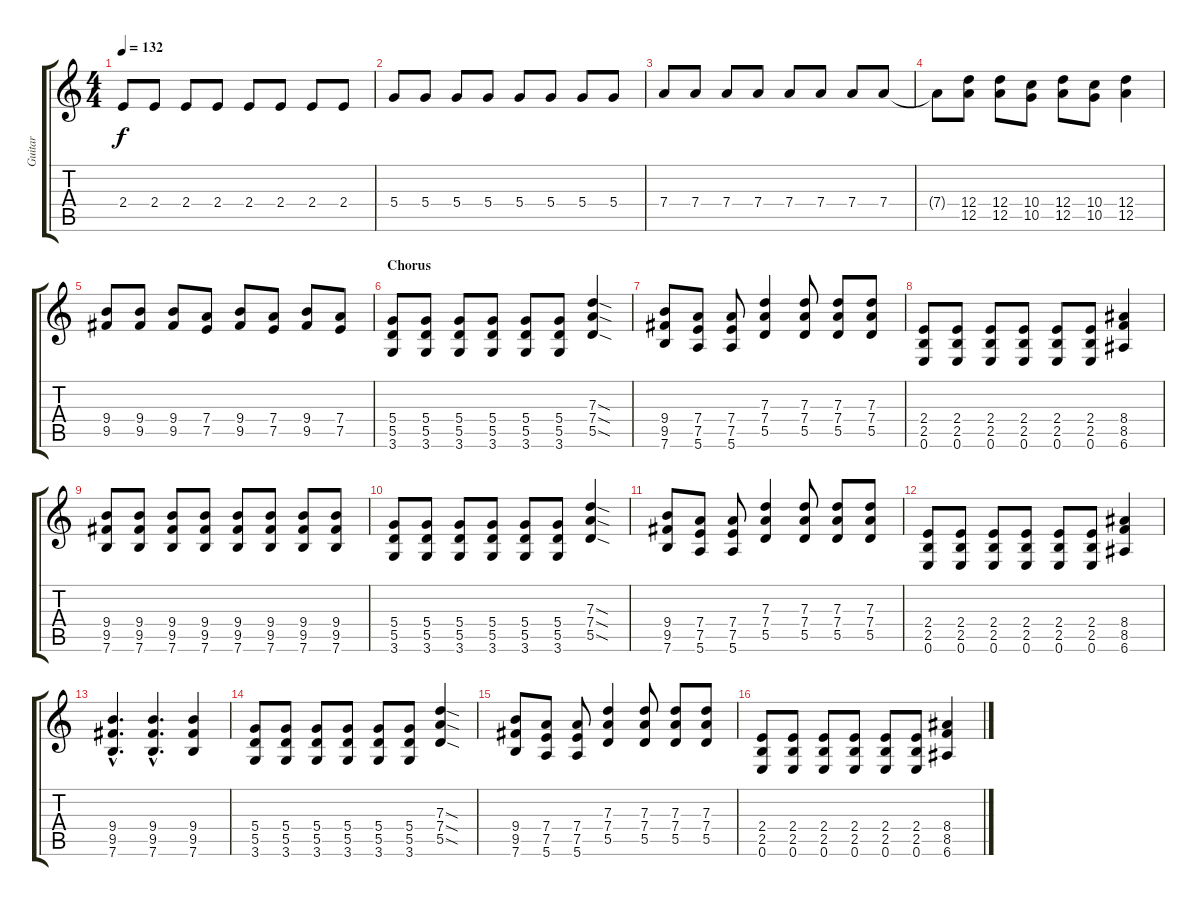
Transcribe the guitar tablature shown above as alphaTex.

\track ("Guitar" "Guitar") {instrument overdrivenguitar}
\staff {score tabs}
\tuning (E4 B3 G3 D3 A2 E2) {hide}
\ts (4 4)
\tempo 132
\clef g2
\ks c
2.4.8{dy f} 2.4.8 2.4.8 2.4.8 2.4.8 2.4.8 2.4.8 2.4.8 |
5.4.8 5.4.8 5.4.8 5.4.8 5.4.8 5.4.8 5.4.8 5.4.8 |
7.4.8 7.4.8 7.4.8 7.4.8 7.4.8 7.4.8 7.4.8 7.4.8 |
7.4{t}.8 (12.4 12.5).8 (12.4 12.5).8 (10.4 10.5).8 (12.4 12.5).8 (10.4 10.5).8 (12.4 12.5).4 |
(9.4 9.5).8 (9.4 9.5).8 (9.4 9.5).8 (7.4 7.5).8 (9.4 9.5).8 (7.4 7.5).8 (9.4 9.5).8 (7.4 7.5).8 |
\section ("" "Chorus")
(5.4 5.5 3.6).8 (5.4 5.5 3.6).8 (5.4 5.5 3.6).8 (5.4 5.5 3.6).8 (5.4 5.5 3.6).8 (5.4 5.5 3.6).8 (7.3{sod} 7.4{sod} 5.5{sod}).4 |
(9.4 9.5 7.6).8 (7.4 7.5 5.6).8 (7.4 7.5 5.6).8 (7.3 7.4 5.5).4 (7.3 7.4 5.5).8 (7.3 7.4 5.5).8 (7.3 7.4 5.5).8 |
(2.4 2.5 0.6).8 (2.4 2.5 0.6).8 (2.4 2.5 0.6).8 (2.4 2.5 0.6).8 (2.4 2.5 0.6).8 (2.4 2.5 0.6).8 (8.4 8.5 6.6).4 |
(9.4 9.5 7.6).8 (9.4 9.5 7.6).8 (9.4 9.5 7.6).8 (9.4 9.5 7.6).8 (9.4 9.5 7.6).8 (9.4 9.5 7.6).8 (9.4 9.5 7.6).8 (9.4 9.5 7.6).8 |
(5.4 5.5 3.6).8 (5.4 5.5 3.6).8 (5.4 5.5 3.6).8 (5.4 5.5 3.6).8 (5.4 5.5 3.6).8 (5.4 5.5 3.6).8 (7.3{sod} 7.4{sod} 5.5{sod}).4 |
(9.4 9.5 7.6).8 (7.4 7.5 5.6).8 (7.4 7.5 5.6).8 (7.3 7.4 5.5).4 (7.3 7.4 5.5).8 (7.3 7.4 5.5).8 (7.3 7.4 5.5).8 |
(2.4 2.5 0.6).8 (2.4 2.5 0.6).8 (2.4 2.5 0.6).8 (2.4 2.5 0.6).8 (2.4 2.5 0.6).8 (2.4 2.5 0.6).8 (8.4 8.5 6.6).4 |
(9.4{hac} 9.5{hac} 7.6{hac}).4{d} (9.4{hac} 9.5{hac} 7.6{hac}).4{d} (9.4 9.5 7.6).4 |
(5.4 5.5 3.6).8 (5.4 5.5 3.6).8 (5.4 5.5 3.6).8 (5.4 5.5 3.6).8 (5.4 5.5 3.6).8 (5.4 5.5 3.6).8 (7.3{sod} 7.4{sod} 5.5{sod}).4 |
(9.4 9.5 7.6).8 (7.4 7.5 5.6).8 (7.4 7.5 5.6).8 (7.3 7.4 5.5).4 (7.3 7.4 5.5).8 (7.3 7.4 5.5).8 (7.3 7.4 5.5).8 |
(2.4 2.5 0.6).8 (2.4 2.5 0.6).8 (2.4 2.5 0.6).8 (2.4 2.5 0.6).8 (2.4 2.5 0.6).8 (2.4 2.5 0.6).8 (8.4 8.5 6.6).4
